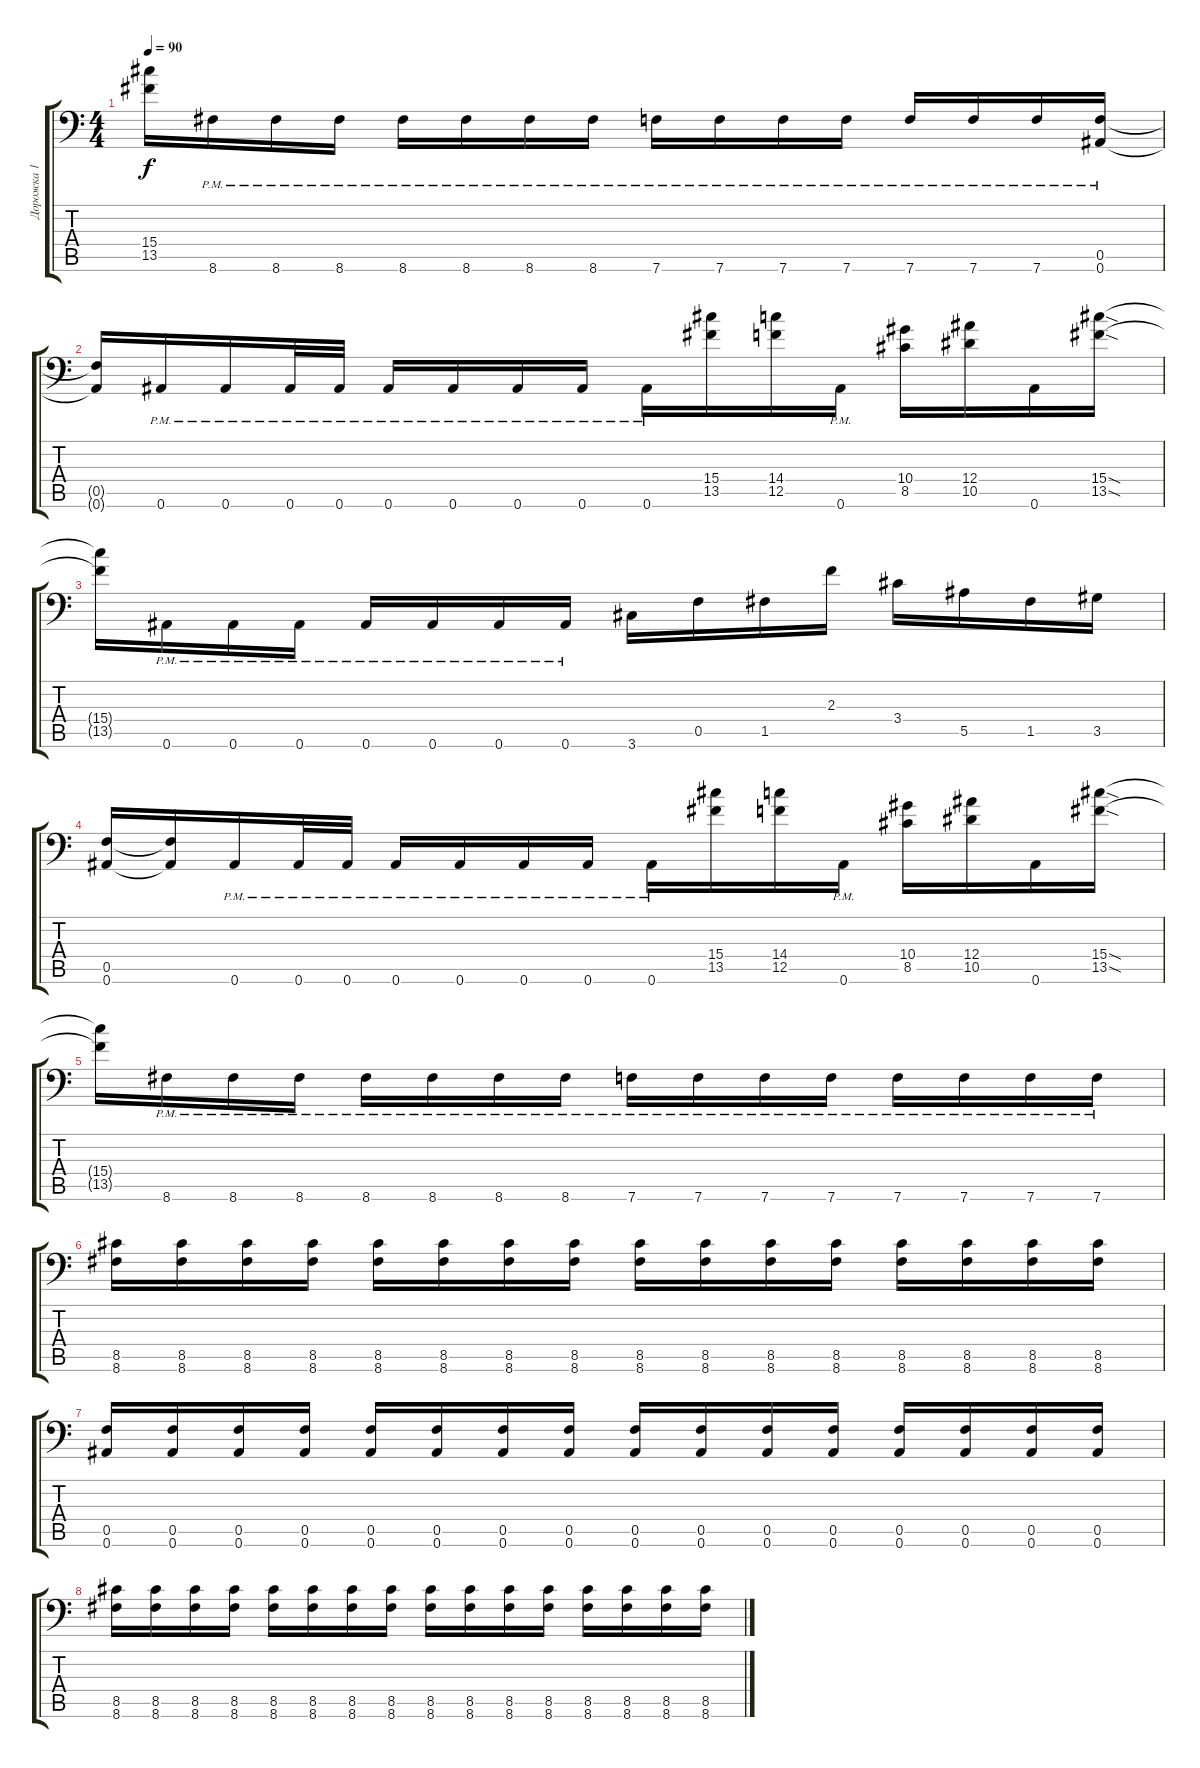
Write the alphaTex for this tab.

\track ("Дорожка 1" "Дорожка 1") {instrument distortionguitar}
\staff {score tabs}
\tuning (C4 G3 Eb3 Bb2 F2 Bb1) {hide}
\ts (4 4)
\tempo 90
\clef f4
\ks c
(15.4{t} 13.5{t}).16{dy f} 8.6{pm}.16 8.6{pm}.16 8.6{pm}.16 8.6{pm}.16 8.6{pm}.16 8.6{pm}.16 8.6{pm}.16 7.6{pm}.16 7.6{pm}.16 7.6{pm}.16 7.6{pm}.16 7.6{pm}.16 7.6{pm}.16 7.6{pm}.16 (0.5 0.6{pm}).16 |
(0.5{t} 0.6{t}).16 0.6{pm}.16 0.6{pm}.16 0.6{pm}.32 0.6{pm}.32 0.6{pm}.16 0.6{pm}.16 0.6{pm}.16 0.6{pm}.16 0.6{pm}.16 (15.4 13.5).16 (14.4 12.5).16 0.6{pm}.16 (10.4 8.5).16 (12.4 10.5).16 0.6.16 (15.4{sod} 13.5{sod}).16 |
(15.4{t} 13.5{t}).16 0.6{pm}.16 0.6{pm}.16 0.6{pm}.16 0.6{pm}.16 0.6{pm}.16 0.6{pm}.16 0.6{pm}.16 3.6.16 0.5.16 1.5.16 2.3.16 3.4.16 5.5.16 1.5.16 3.5.16 |
(0.5 0.6).16 (0.5{t} 0.6{t}).16 0.6{pm}.16 0.6{pm}.32 0.6{pm}.32 0.6{pm}.16 0.6{pm}.16 0.6{pm}.16 0.6{pm}.16 0.6{pm}.16 (15.4 13.5).16 (14.4 12.5).16 0.6{pm}.16 (10.4 8.5).16 (12.4 10.5).16 0.6.16 (15.4{sod} 13.5{sod}).16 |
(15.4{t} 13.5{t}).16 8.6{pm}.16 8.6{pm}.16 8.6{pm}.16 8.6{pm}.16 8.6{pm}.16 8.6{pm}.16 8.6{pm}.16 7.6{pm}.16 7.6{pm}.16 7.6{pm}.16 7.6{pm}.16 7.6{pm}.16 7.6{pm}.16 7.6{pm}.16 7.6{pm}.16 |
(8.5 8.6).16 (8.5 8.6).16 (8.5 8.6).16 (8.5 8.6).16 (8.5 8.6).16 (8.5 8.6).16 (8.5 8.6).16 (8.5 8.6).16 (8.5 8.6).16 (8.5 8.6).16 (8.5 8.6).16 (8.5 8.6).16 (8.5 8.6).16 (8.5 8.6).16 (8.5 8.6).16 (8.5 8.6).16 |
(0.5 0.6).16 (0.5 0.6).16 (0.5 0.6).16 (0.5 0.6).16 (0.5 0.6).16 (0.5 0.6).16 (0.5 0.6).16 (0.5 0.6).16 (0.5 0.6).16 (0.5 0.6).16 (0.5 0.6).16 (0.5 0.6).16 (0.5 0.6).16 (0.5 0.6).16 (0.5 0.6).16 (0.5 0.6).16 |
(8.5 8.6).16 (8.5 8.6).16 (8.5 8.6).16 (8.5 8.6).16 (8.5 8.6).16 (8.5 8.6).16 (8.5 8.6).16 (8.5 8.6).16 (8.5 8.6).16 (8.5 8.6).16 (8.5 8.6).16 (8.5 8.6).16 (8.5 8.6).16 (8.5 8.6).16 (8.5 8.6).16 (8.5 8.6).16
